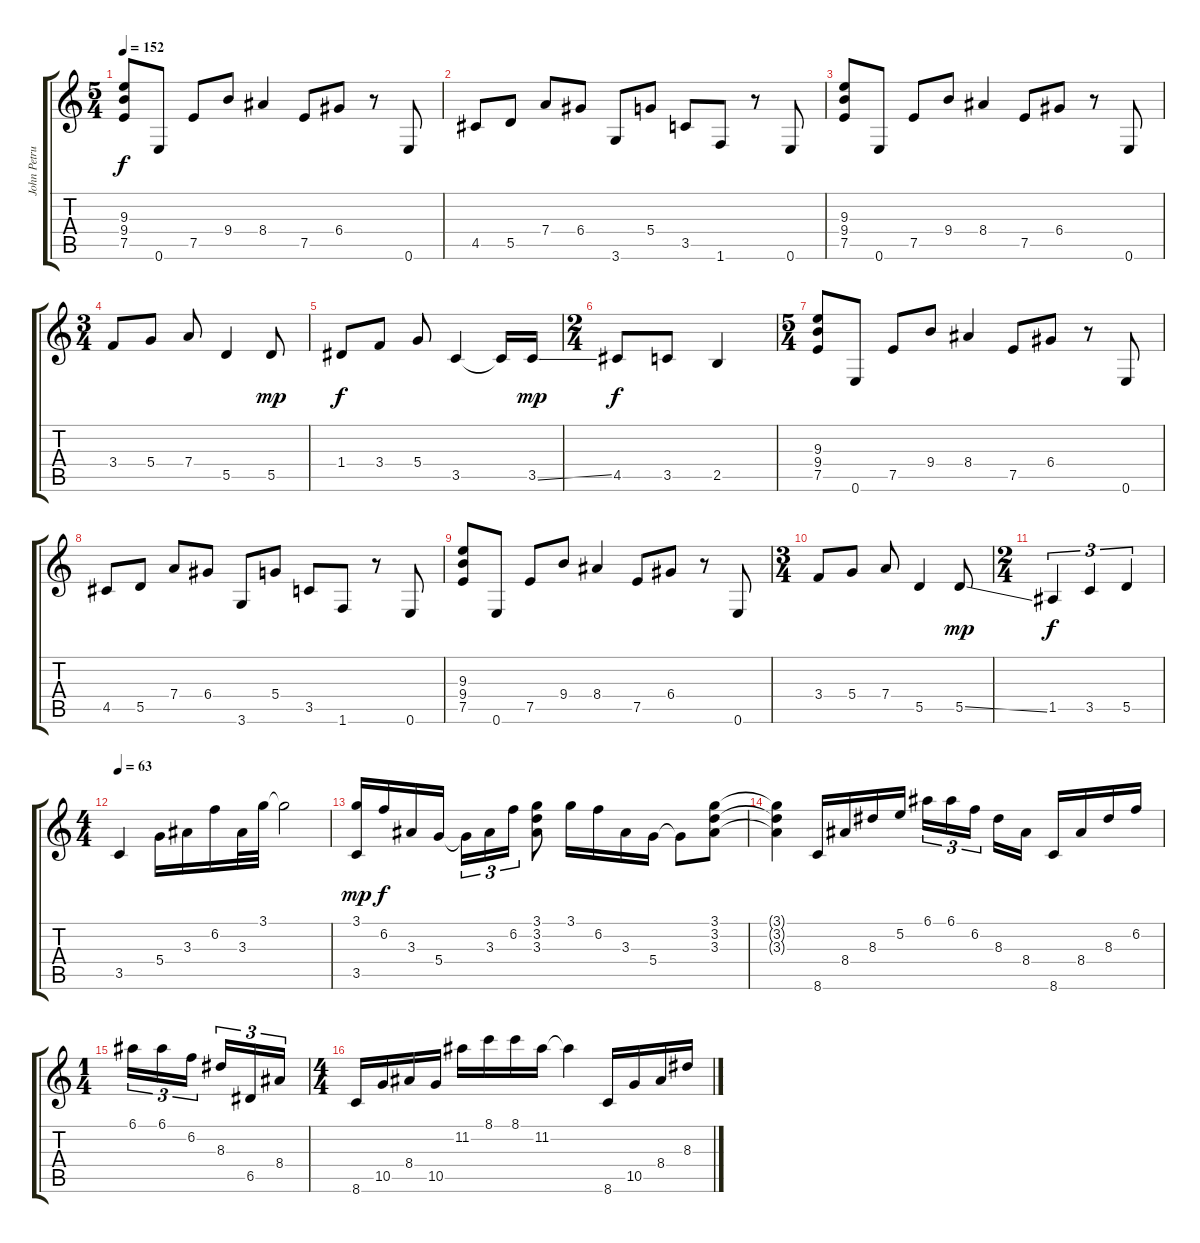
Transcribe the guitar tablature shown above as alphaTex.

\track ("John Petrucci (Guitar)" "John Petru") {instrument distortionguitar}
\staff {score tabs}
\tuning (E4 B3 G3 D3 A2 E2) {hide}
\ts (5 4)
\tempo 152
\clef g2
\ks c
(9.3 9.4 7.5).8{dy f} 0.6.8 7.5.8 9.4.8 8.4.4 7.5.8 6.4.8 r.8 0.6.8 |
4.5.8 5.5.8 7.4.8 6.4.8 3.6.8 5.4.8 3.5.8 1.6.8 r.8 0.6.8 |
(9.3 9.4 7.5).8 0.6.8 7.5.8 9.4.8 8.4.4 7.5.8 6.4.8 r.8 0.6.8 |
\ts (3 4)
3.4.8 5.4.8 7.4.8 5.5.4 5.5.8{dy mp} |
1.4.8{dy f} 3.4.8 5.4.8 3.5.4 3.5{t}.16 3.5{ss}.16{dy mp} |
\ts (2 4)
4.5.8{dy f} 3.5.8 2.5.4 |
\ts (5 4)
(9.3 9.4 7.5).8 0.6.8 7.5.8 9.4.8 8.4.4 7.5.8 6.4.8 r.8 0.6.8 |
4.5.8 5.5.8 7.4.8 6.4.8 3.6.8 5.4.8 3.5.8 1.6.8 r.8 0.6.8 |
(9.3 9.4 7.5).8 0.6.8 7.5.8 9.4.8 8.4.4 7.5.8 6.4.8 r.8 0.6.8 |
\ts (3 4)
3.4.8 5.4.8 7.4.8 5.5.4 5.5{ss}.8{dy mp} |
\ts (2 4)
1.5.4{tu (3 2) dy f} 3.5.4{tu (3 2)} 5.5.4{tu (3 2)} |
\ts (4 4)
\tempo 63
3.5.4 5.4.16{instrument acousticguitarsteel} 3.3.16 6.2.16 3.3.32 3.1.32 3.1{t}.2 |
(3.1 3.5).16{dy mp} 6.2.16{dy f} 3.3.16 5.4.16 5.4{t}.16{tu (3 2)} 3.3.16{tu (3 2)} 6.2.16{tu (3 2)} (3.1 3.2 3.3).8 3.1.16 6.2.16 3.3.16 5.4.16 5.4{t}.8 (3.1 3.2 3.3).8 |
(3.1{t} 3.2{t} 3.3{t}).4 8.6.16 8.4.16 8.3.16 5.2.16 6.1.16{tu (3 2)} 6.1.16{tu (3 2)} 6.2.16{tu (3 2) beam splitsecondary} 8.3.16 8.4.16 8.6.16 8.4.16 8.3.16 6.2.16 |
\ts (1 4)
6.1.16{tu (3 2)} 6.1.16{tu (3 2)} 6.2.16{tu (3 2) beam splitsecondary} 8.3.16{tu (3 2)} 6.5.16{tu (3 2)} 8.4.16{tu (3 2)} |
\ts (4 4)
8.6.16 10.5.16 8.4.16 10.5.16 11.2.16 8.1.16 8.1.16 11.2.16 11.2{t}.4 8.6.16 10.5.16 8.4.16 8.3.16
